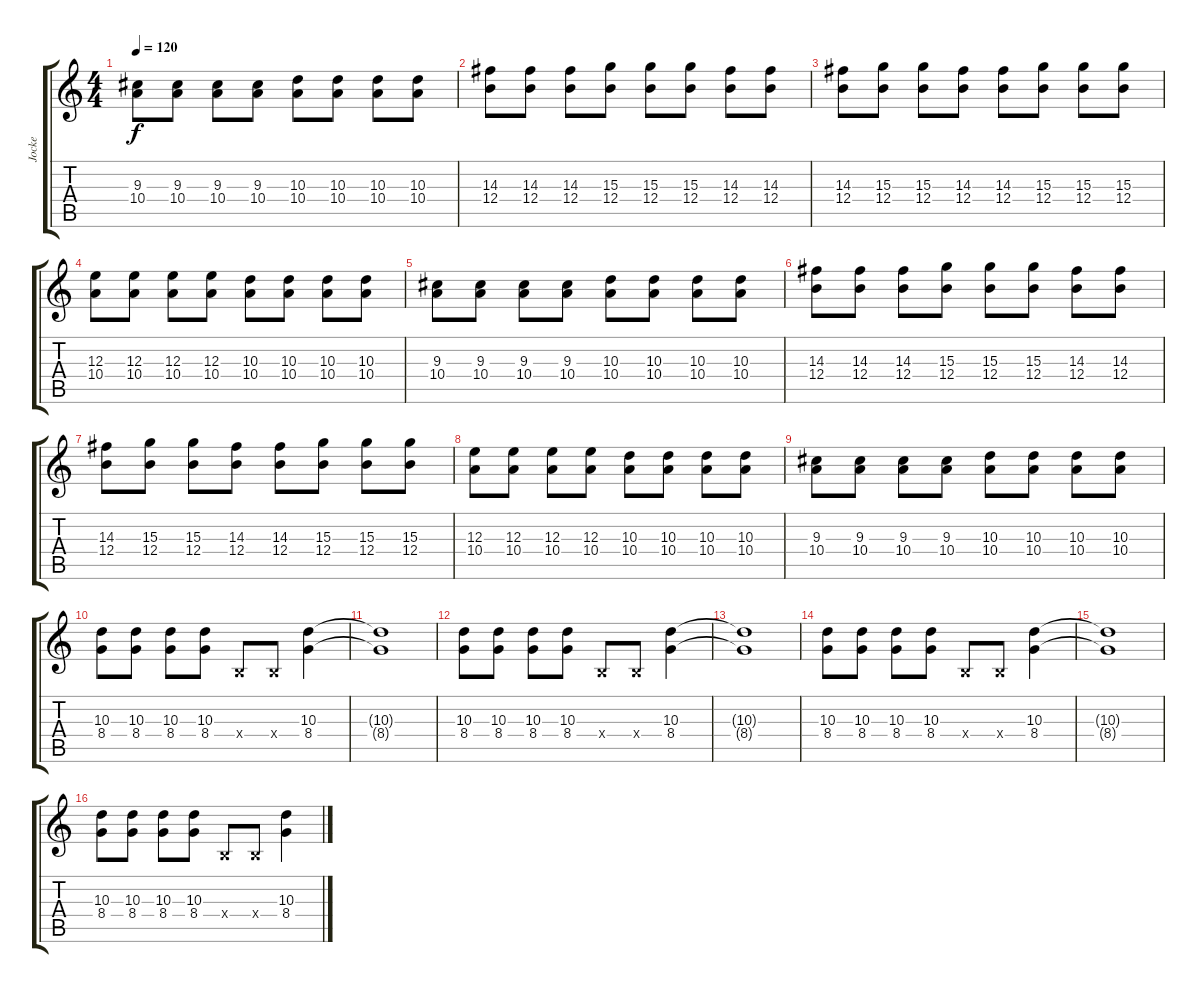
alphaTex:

\track ("Jocke" "Jocke") {instrument overdrivenguitar}
\staff {score tabs}
\tuning (Db4 Ab3 E3 B2 Gb2 B1) {hide}
\ts (4 4)
\tempo 120
\clef g2
\ks c
(9.3 10.4).8{dy f} (9.3 10.4).8 (9.3 10.4).8 (9.3 10.4).8 (10.3 10.4).8 (10.3 10.4).8 (10.3 10.4).8 (10.3 10.4).8 |
(14.3 12.4).8 (14.3 12.4).8 (14.3 12.4).8 (15.3 12.4).8 (15.3 12.4).8 (15.3 12.4).8 (14.3 12.4).8 (14.3 12.4).8 |
(14.3 12.4).8 (15.3 12.4).8 (15.3 12.4).8 (14.3 12.4).8 (14.3 12.4).8 (15.3 12.4).8 (15.3 12.4).8 (15.3 12.4).8 |
(12.3 10.4).8 (12.3 10.4).8 (12.3 10.4).8 (12.3 10.4).8 (10.3 10.4).8 (10.3 10.4).8 (10.3 10.4).8 (10.3 10.4).8 |
(9.3 10.4).8 (9.3 10.4).8 (9.3 10.4).8 (9.3 10.4).8 (10.3 10.4).8 (10.3 10.4).8 (10.3 10.4).8 (10.3 10.4).8 |
(14.3 12.4).8 (14.3 12.4).8 (14.3 12.4).8 (15.3 12.4).8 (15.3 12.4).8 (15.3 12.4).8 (14.3 12.4).8 (14.3 12.4).8 |
(14.3 12.4).8 (15.3 12.4).8 (15.3 12.4).8 (14.3 12.4).8 (14.3 12.4).8 (15.3 12.4).8 (15.3 12.4).8 (15.3 12.4).8 |
(12.3 10.4).8 (12.3 10.4).8 (12.3 10.4).8 (12.3 10.4).8 (10.3 10.4).8 (10.3 10.4).8 (10.3 10.4).8 (10.3 10.4).8 |
(9.3 10.4).8 (9.3 10.4).8 (9.3 10.4).8 (9.3 10.4).8 (10.3 10.4).8 (10.3 10.4).8 (10.3 10.4).8 (10.3 10.4).8 |
(10.3 8.4).8 (10.3 8.4).8 (10.3 8.4).8 (10.3 8.4).8 0.4{x}.8 0.4{x}.8 (10.3 8.4).4 |
(10.3{t} 8.4{t}).1 |
(10.3 8.4).8 (10.3 8.4).8 (10.3 8.4).8 (10.3 8.4).8 0.4{x}.8 0.4{x}.8 (10.3 8.4).4 |
(10.3{t} 8.4{t}).1 |
(10.3 8.4).8 (10.3 8.4).8 (10.3 8.4).8 (10.3 8.4).8 0.4{x}.8 0.4{x}.8 (10.3 8.4).4 |
(10.3{t} 8.4{t}).1 |
(10.3 8.4).8 (10.3 8.4).8 (10.3 8.4).8 (10.3 8.4).8 0.4{x}.8 0.4{x}.8 (10.3 8.4).4
